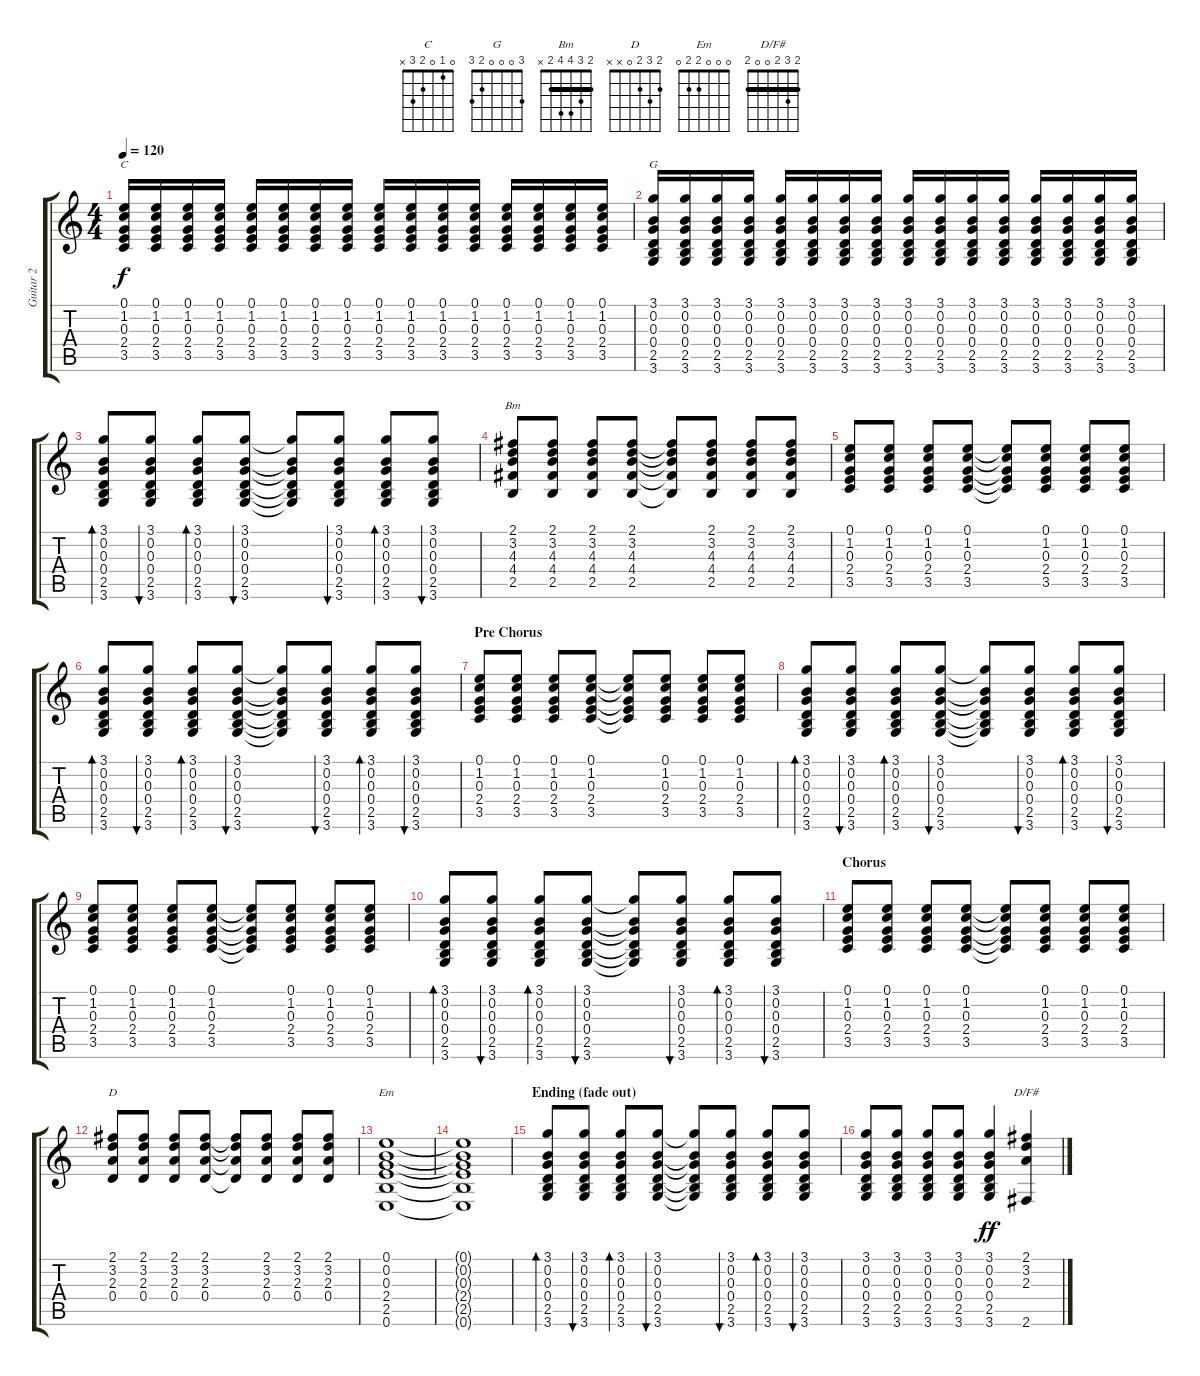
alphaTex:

\track ("Guitar 2" "Guitar 2") {instrument acousticguitarsteel}
\staff {score tabs}
\tuning (E4 B3 G3 D3 A2 E2) {hide}
\chord ("C" 0 1 0 2 3 x)
\chord ("G" 3 0 0 0 2 3)
\chord ("Bm" 2 3 4 4 2 x) {barre 2}
\chord ("D" 2 3 2 0 x x)
\chord ("Em" 0 0 0 2 2 0)
\chord ("D/F#" 2 3 2 0 0 2) {barre 2}
\ts (4 4)
\tempo 120
\clef g2
\ks c
(0.1 1.2 0.3 2.4 3.5).16{ch "C" dy f} (0.1 1.2 0.3 2.4 3.5).16 (0.1 1.2 0.3 2.4 3.5).16 (0.1 1.2 0.3 2.4 3.5).16 (0.1 1.2 0.3 2.4 3.5).16 (0.1 1.2 0.3 2.4 3.5).16 (0.1 1.2 0.3 2.4 3.5).16 (0.1 1.2 0.3 2.4 3.5).16 (0.1 1.2 0.3 2.4 3.5).16 (0.1 1.2 0.3 2.4 3.5).16 (0.1 1.2 0.3 2.4 3.5).16 (0.1 1.2 0.3 2.4 3.5).16 (0.1 1.2 0.3 2.4 3.5).16 (0.1 1.2 0.3 2.4 3.5).16 (0.1 1.2 0.3 2.4 3.5).16 (0.1 1.2 0.3 2.4 3.5).16 |
(3.1 0.2 0.3 0.4 2.5 3.6).16{ch "G"} (3.1 0.2 0.3 0.4 2.5 3.6).16 (3.1 0.2 0.3 0.4 2.5 3.6).16 (3.1 0.2 0.3 0.4 2.5 3.6).16 (3.1 0.2 0.3 0.4 2.5 3.6).16 (3.1 0.2 0.3 0.4 2.5 3.6).16 (3.1 0.2 0.3 0.4 2.5 3.6).16 (3.1 0.2 0.3 0.4 2.5 3.6).16 (3.1 0.2 0.3 0.4 2.5 3.6).16 (3.1 0.2 0.3 0.4 2.5 3.6).16 (3.1 0.2 0.3 0.4 2.5 3.6).16 (3.1 0.2 0.3 0.4 2.5 3.6).16 (3.1 0.2 0.3 0.4 2.5 3.6).16 (3.1 0.2 0.3 0.4 2.5 3.6).16 (3.1 0.2 0.3 0.4 2.5 3.6).16 (3.1 0.2 0.3 0.4 2.5 3.6).16 |
(3.1 0.2 0.3 0.4 2.5 3.6).8{bd 60} (3.1 0.2 0.3 0.4 2.5 3.6).8{bu 60} (3.1 0.2 0.3 0.4 2.5 3.6).8{bd 60} (3.1 0.2 0.3 0.4 2.5 3.6).8{bu 60} (3.1{t} 0.2{t} 0.3{t} 0.4{t} 2.5{t} 3.6{t}).8 (3.1 0.2 0.3 0.4 2.5 3.6).8{bu 60} (3.1 0.2 0.3 0.4 2.5 3.6).8{bd 60} (3.1 0.2 0.3 0.4 2.5 3.6).8{bu 60} |
(2.1 3.2 4.3 4.4 2.5).8{ch "Bm"} (2.1 3.2 4.3 4.4 2.5).8 (2.1 3.2 4.3 4.4 2.5).8 (2.1 3.2 4.3 4.4 2.5).8 (2.1{t} 3.2{t} 4.3{t} 4.4{t} 2.5{t}).8 (2.1 3.2 4.3 4.4 2.5).8 (2.1 3.2 4.3 4.4 2.5).8 (2.1 3.2 4.3 4.4 2.5).8 |
(0.1 1.2 0.3 2.4 3.5).8 (0.1 1.2 0.3 2.4 3.5).8 (0.1 1.2 0.3 2.4 3.5).8 (0.1 1.2 0.3 2.4 3.5).8 (0.1{t} 1.2{t} 0.3{t} 2.4{t} 3.5{t}).8 (0.1 1.2 0.3 2.4 3.5).8 (0.1 1.2 0.3 2.4 3.5).8 (0.1 1.2 0.3 2.4 3.5).8 |
(3.1 0.2 0.3 0.4 2.5 3.6).8{bd 60} (3.1 0.2 0.3 0.4 2.5 3.6).8{bu 60} (3.1 0.2 0.3 0.4 2.5 3.6).8{bd 60} (3.1 0.2 0.3 0.4 2.5 3.6).8{bu 60} (3.1{t} 0.2{t} 0.3{t} 0.4{t} 2.5{t} 3.6{t}).8 (3.1 0.2 0.3 0.4 2.5 3.6).8{bu 60} (3.1 0.2 0.3 0.4 2.5 3.6).8{bd 60} (3.1 0.2 0.3 0.4 2.5 3.6).8{bu 60} |
\section ("" "Pre Chorus")
(0.1 1.2 0.3 2.4 3.5).8 (0.1 1.2 0.3 2.4 3.5).8 (0.1 1.2 0.3 2.4 3.5).8 (0.1 1.2 0.3 2.4 3.5).8 (0.1{t} 1.2{t} 0.3{t} 2.4{t} 3.5{t}).8 (0.1 1.2 0.3 2.4 3.5).8 (0.1 1.2 0.3 2.4 3.5).8 (0.1 1.2 0.3 2.4 3.5).8 |
(3.1 0.2 0.3 0.4 2.5 3.6).8{bd 60} (3.1 0.2 0.3 0.4 2.5 3.6).8{bu 60} (3.1 0.2 0.3 0.4 2.5 3.6).8{bd 60} (3.1 0.2 0.3 0.4 2.5 3.6).8{bu 60} (3.1{t} 0.2{t} 0.3{t} 0.4{t} 2.5{t} 3.6{t}).8 (3.1 0.2 0.3 0.4 2.5 3.6).8{bu 60} (3.1 0.2 0.3 0.4 2.5 3.6).8{bd 60} (3.1 0.2 0.3 0.4 2.5 3.6).8{bu 60} |
(0.1 1.2 0.3 2.4 3.5).8 (0.1 1.2 0.3 2.4 3.5).8 (0.1 1.2 0.3 2.4 3.5).8 (0.1 1.2 0.3 2.4 3.5).8 (0.1{t} 1.2{t} 0.3{t} 2.4{t} 3.5{t}).8 (0.1 1.2 0.3 2.4 3.5).8 (0.1 1.2 0.3 2.4 3.5).8 (0.1 1.2 0.3 2.4 3.5).8 |
(3.1 0.2 0.3 0.4 2.5 3.6).8{bd 60} (3.1 0.2 0.3 0.4 2.5 3.6).8{bu 60} (3.1 0.2 0.3 0.4 2.5 3.6).8{bd 60} (3.1 0.2 0.3 0.4 2.5 3.6).8{bu 60} (3.1{t} 0.2{t} 0.3{t} 0.4{t} 2.5{t} 3.6{t}).8 (3.1 0.2 0.3 0.4 2.5 3.6).8{bu 60} (3.1 0.2 0.3 0.4 2.5 3.6).8{bd 60} (3.1 0.2 0.3 0.4 2.5 3.6).8{bu 60} |
\section ("" "Chorus")
(0.1 1.2 0.3 2.4 3.5).8 (0.1 1.2 0.3 2.4 3.5).8 (0.1 1.2 0.3 2.4 3.5).8 (0.1 1.2 0.3 2.4 3.5).8 (0.1{t} 1.2{t} 0.3{t} 2.4{t} 3.5{t}).8 (0.1 1.2 0.3 2.4 3.5).8 (0.1 1.2 0.3 2.4 3.5).8 (0.1 1.2 0.3 2.4 3.5).8 |
(2.1 3.2 2.3 0.4).8{ch "D"} (2.1 3.2 2.3 0.4).8 (2.1 3.2 2.3 0.4).8 (2.1 3.2 2.3 0.4).8 (2.1{t} 3.2{t} 2.3{t} 0.4{t}).8 (2.1 3.2 2.3 0.4).8 (2.1 3.2 2.3 0.4).8 (2.1 3.2 2.3 0.4).8 |
(0.1 0.2 0.3 2.4 2.5 0.6).1{ch "Em"} |
(0.1{t} 0.2{t} 0.3{t} 2.4{t} 2.5{t} 0.6{t}).1 |
\section ("" "Ending (fade out)")
(3.1 0.2 0.3 0.4 2.5 3.6).8{bd 60} (3.1 0.2 0.3 0.4 2.5 3.6).8{bu 60} (3.1 0.2 0.3 0.4 2.5 3.6).8{bd 60} (3.1 0.2 0.3 0.4 2.5 3.6).8{bu 60} (3.1{t} 0.2{t} 0.3{t} 0.4{t} 2.5{t} 3.6{t}).8 (3.1 0.2 0.3 0.4 2.5 3.6).8{bu 60} (3.1 0.2 0.3 0.4 2.5 3.6).8{bd 60} (3.1 0.2 0.3 0.4 2.5 3.6).8{bu 60} |
(3.1 0.2 0.3 0.4 2.5 3.6).8 (3.1 0.2 0.3 0.4 2.5 3.6).8 (3.1 0.2 0.3 0.4 2.5 3.6).8 (3.1 0.2 0.3 0.4 2.5 3.6).8 (3.1 0.2 0.3 0.4 2.5 3.6).4{dy ff} (2.1 3.2 2.3 2.6).4{ch "D/F#"}
